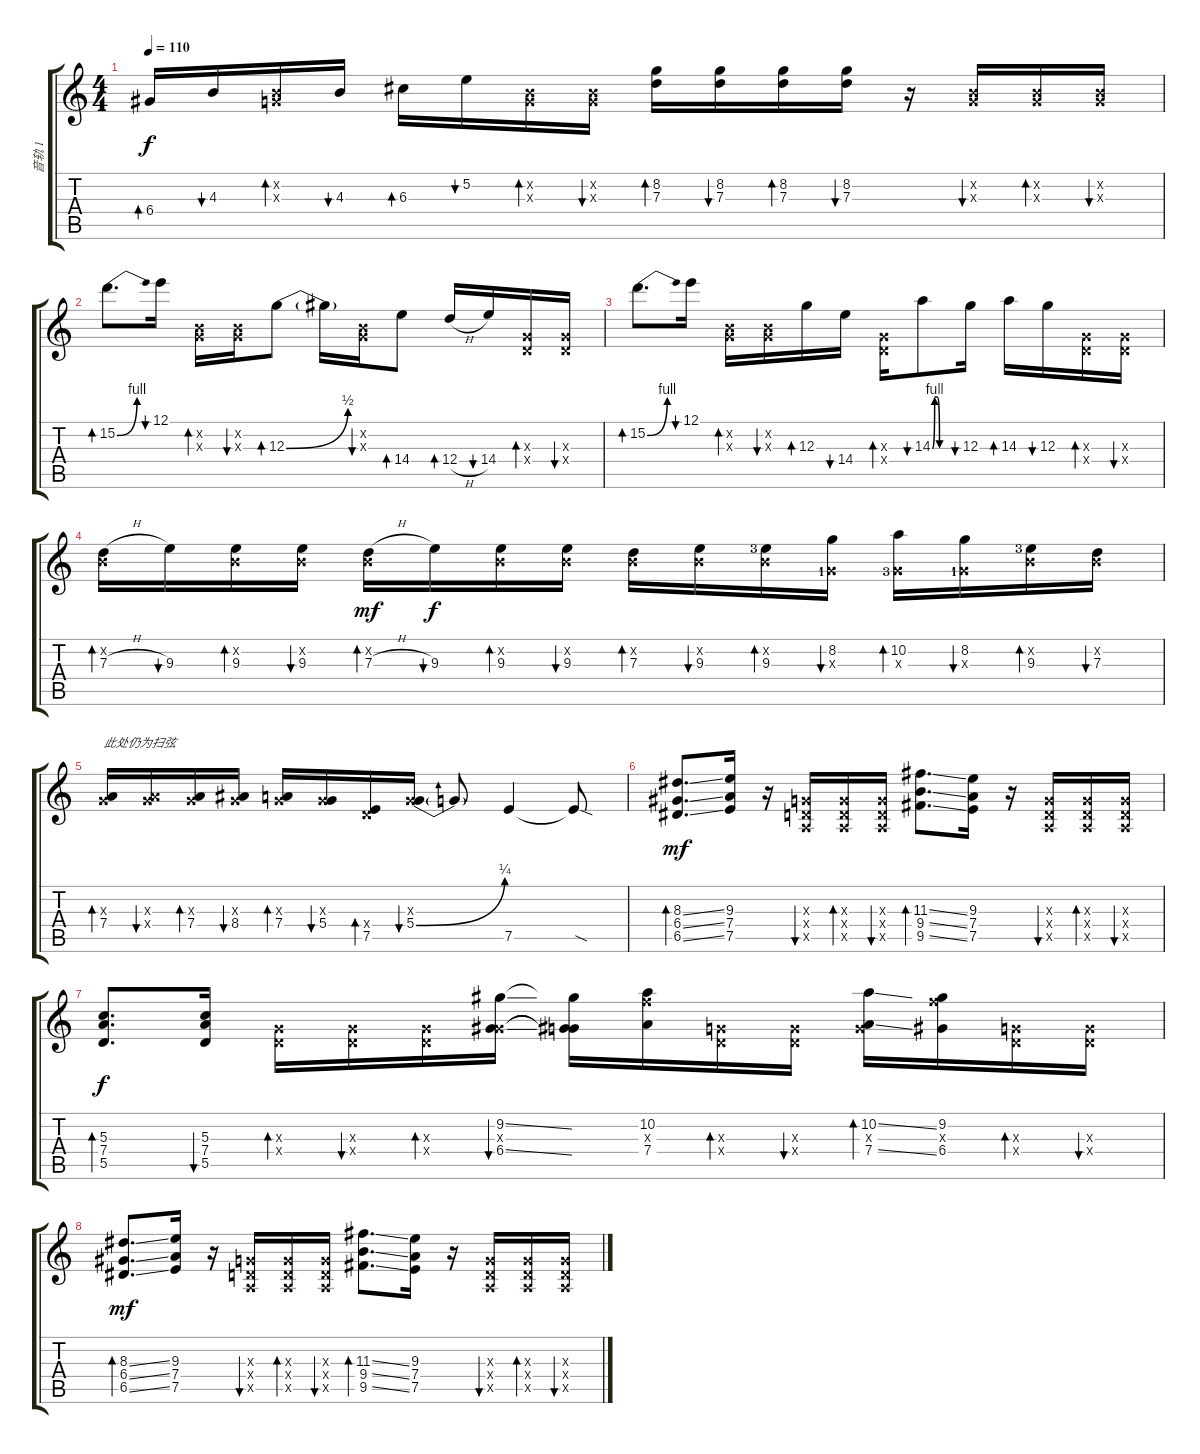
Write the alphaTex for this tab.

\track ("音轨 1" "音轨 1") {instrument acousticguitarsteel}
\staff {score tabs}
\tuning (E4 B3 G3 D3 A2 E2) {hide}
\ts (4 4)
\tempo 110
\clef g2
\ks c
6.4.16{bd 30 dy f} 4.3.16{bu 30} (0.2{x} 0.3{x}).16{bd 30} 4.3.16{bu 30} 6.3.16{bd 30} 5.2.16{bu 30} (0.2{x} 0.3{x}).16{bd 30} (0.2{x} 0.3{x}).16{bu 30} (8.2 7.3).16{bd 30} (8.2 7.3).16{bu 30} (8.2 7.3).16{bd 30} (8.2 7.3).16{bu 30} r.16 (0.2{x} 0.3{x}).16{bu 30} (0.2{x} 0.3{x}).16{bd 30} (0.2{x} 0.3{x}).16{bu 30} |
15.2{be (bend 0 0 60 4)}.8{d bd 30} 12.1.16{bu 30} (0.2{x} 0.3{x}).16{bd 30} (0.2{x} 0.3{x}).16{bu 30} 12.3{be (bend 0 0 60 2)}.8{bd 30} 12.3{t}.16 (0.2{x} 0.3{x}).16{bu 30} 14.4.8{bd 30} 12.4{h}.16{bd 30} 14.4.16{bu 30} (0.3{x} 0.4{x}).16{bd 30} (0.3{x} 0.4{x}).16{bu 30} |
15.2{be (bend 0 0 60 4)}.8{d bd 30} 12.1.16{bu 30} (0.2{x} 0.3{x}).16{bd 30} (0.2{x} 0.3{x}).16{bu 30} 12.3.16{bd 30} 14.4.16{bu 30} (0.3{x} 0.4{x}).16{bd 30} 14.3{be (custom 0 0 10 4 20 4 30 0 60 0)}.8{bu 30} 12.3.16{bu 30} 14.3.16{bd 30} 12.3.16{bu 30} (0.3{x} 0.4{x}).16{bd 30} (0.3{x} 0.4{x}).16{bu 30} |
(0.2{x} 7.3{h}).16{bd 30} 9.3.16{bu 30} (0.2{x} 9.3).16{bd 30} (0.2{x} 9.3).16{bu 30} (0.2{x} 7.3{h}).16{bd 30 dy mf} 9.3.16{bu 30 dy f} (0.2{x} 9.3).16{bd 30} (0.2{x} 9.3).16{bu 30} (0.2{x} 7.3).16{bd 30} (0.2{x} 9.3).16{bu 30} (0.2{x} 9.3{lf 4}).16{bd 30} (8.2 0.3{x lf 2}).16{bu 30} (10.2 0.3{x lf 4}).16{bd 30} (8.2 0.3{x lf 2}).16{bu 30} (0.2{x} 9.3{lf 4}).16{bd 30} (0.2{x} 7.3).16{bu 30} |
(0.3{x} 7.4).16{bd 30 txt "此处仍为扫弦"} (0.3{x} 7.4{x}).16{bu 30} (0.3{x} 7.4).16{bd 30} (0.3{x} 8.4).16{bu 30} (0.3{x} 7.4).16{bd 30} (0.3{x} 5.4).16{bu 30} (0.4{x} 7.5).16{bd 30} (0.3{x} 5.4{be (bend 0 0 60 1)}).16{bu 30} 5.4{t}.8 7.5.4 7.5{sod t}.8 |
(8.3{ss} 6.4{ss} 6.5{ss}).8{d bd 30 dy mf} (9.3 7.4 7.5).16 r.16 (0.3{x} 0.4{x} 0.5{x}).16{bu 30} (0.3{x} 0.4{x} 0.5{x}).16{bd 30} (0.3{x} 0.4{x} 0.5{x}).16{bu 30} (11.3{ss} 9.4{ss} 9.5{ss}).8{d bd 30} (9.3 7.4 7.5).16 r.16 (0.3{x} 0.4{x} 0.5{x}).16{bu 30} (0.3{x} 0.4{x} 0.5{x}).16{bd 30} (0.3{x} 0.4{x} 0.5{x}).16{bu 30} |
(5.3 7.4 5.5).8{d bd 30 dy f} (5.3 7.4 5.5).16{bu 30} (0.3{x} 0.4{x}).16{bd 30} (0.3{x} 0.4{x}).16{bu 60} (0.3{x} 0.4{x}).16{bd 60} (9.2{ss} 0.3{x} 6.4{ss}).16{bu 60} (9.2{t} 0.3{t} 6.4{t}).16 (10.2 10.3{x} 7.4).16 (0.3{x} 0.4{x}).16{bd 30} (0.3{x} 0.4{x}).16{bu 30} (10.2{ss} 0.3{x} 7.4{ss}).16{bd 30} (9.2 10.3{x} 6.4).16 (0.3{x} 0.4{x}).16{bd 30} (0.3{x} 0.4{x}).16{bu 30} |
(8.3{ss} 6.4{ss} 6.5{ss}).8{d bd 30 dy mf} (9.3 7.4 7.5).16 r.16 (0.3{x} 0.4{x} 0.5{x}).16{bu 30} (0.3{x} 0.4{x} 0.5{x}).16{bd 30} (0.3{x} 0.4{x} 0.5{x}).16{bu 30} (11.3{ss} 9.4{ss} 9.5{ss}).8{d bd 30} (9.3 7.4 7.5).16 r.16 (0.3{x} 0.4{x} 0.5{x}).16{bu 30} (0.3{x} 0.4{x} 0.5{x}).16{bd 30} (0.3{x} 0.4{x} 0.5{x}).16{bu 30}
